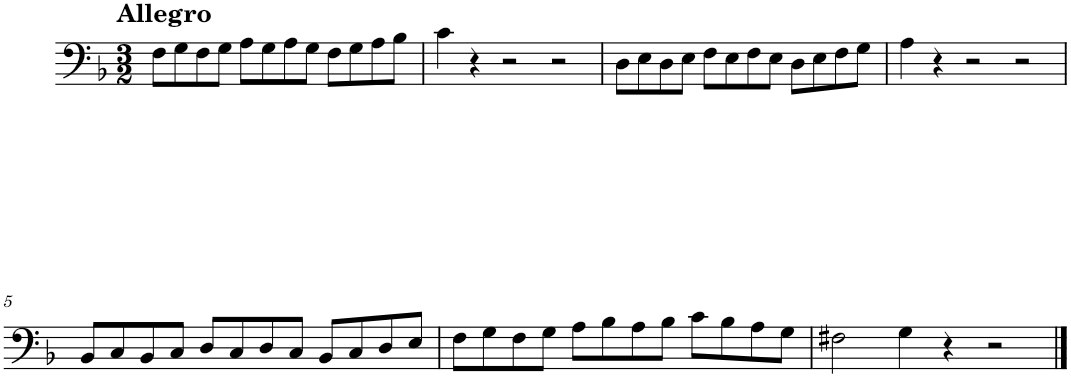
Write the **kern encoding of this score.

**kern
*part1
*staff1
*I"Piano
*I'Pno.
*clefF4
*k[b-]
*M3/2
=1
!LO:TX:a:B:t=Allegro
8F\L
8G\
8F\
8G\J
8A\L
8G\
8A\
8G\J
8F\L
8G\
8A\
8B-\J
=2
4c\
4r
2r
2r
=3
8D\L
8E\
8D\
8E\J
8F\L
8E\
8F\
8E\J
8D\L
8E\
8F\
8G\J
=4
4A\
4r
2r
2r
!!LO:LB:g=z
=5
8BB-/L
8C/
8BB-/
8C/J
8D/L
8C/
8D/
8C/J
8BB-/L
8C/
8D/
8E/J
=6
8F\L
8G\
8F\
8G\J
8A\L
8B-\
8A\
8B-\J
8c\L
8B-\
8A\
8G\J
=7
2F#X\
4G\
4r
2r
==
*-
